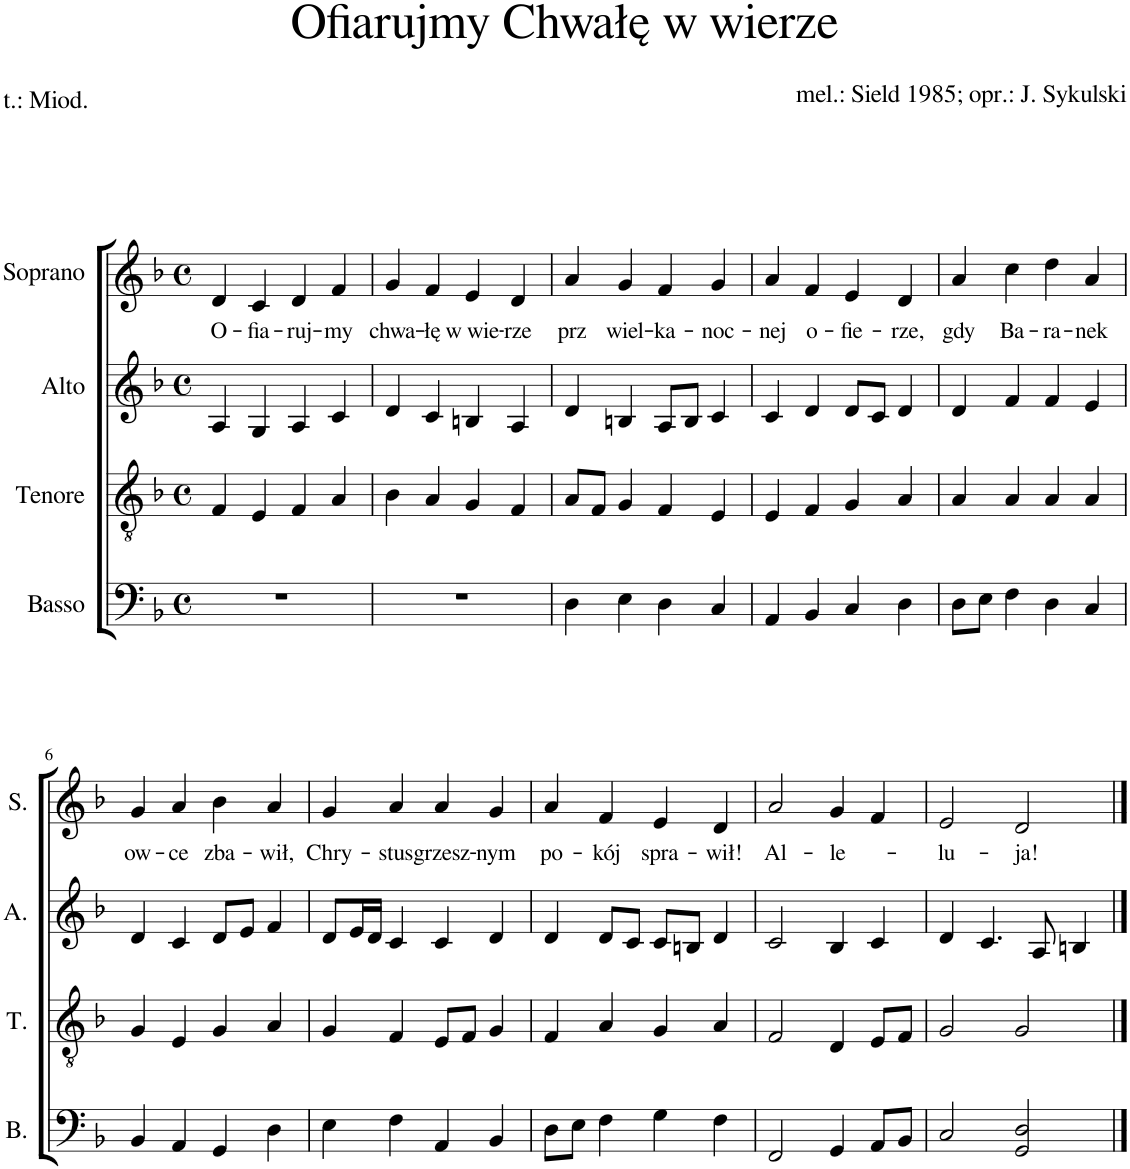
**kern	**kern	**kern	**kern	**text
*part4	*part3	*part2	*part1	*part1
*staff4	*staff3	*staff2	*staff1	*staff1
*I"Basso	*I"Tenore	*I"Alto	*I"Soprano	*
*I'B.	*I'T.	*I'A.	*I'S.	*
*clefF4	*clefGv2	*clefG2	*clefG2	*
*k[b-]	*k[b-]	*k[b-]	*k[b-]	*
*M4/4	*M4/4	*M4/4	*M4/4	*
*met(c)	*met(c)	*met(c)	*met(c)	*
=1	=1	=1	=1	=1
!	!	!	!	!LO:LY:b
1r	4F/	4A/	4d/	O-
!	!	!	!	!LO:LY:b
.	4E/	4G/	4c/	-fia-
!	!	!	!	!LO:LY:b
.	4F/	4A/	4d/	-ruj-
!	!	!	!	!LO:LY:b
.	4A/	4c/	4f/	-my
=2	=2	=2	=2	=2
!	!	!	!	!LO:LY:b
1r	4B-\	4d/	4g/	chwa-
!	!	!	!	!LO:LY:b
.	4A/	4c/	4f/	-łę
!	!	!	!	!LO:LY:b
.	4G/	4Bn/	4e/	w wie-
!	!	!	!	!LO:LY:b
.	4F/	4A/	4d/	-rze
=3	=3	=3	=3	=3
!	!	!	!	!LO:LY:b
4D\	8A/L	4d/	4a/	prz
.	8F/J	.	.	.
!	!	!	!	!LO:LY:b
4E\	4G/	4Bn/	4g/	wiel-
!	!	!	!	!LO:LY:b
4D\	4F/	8A/L	4f/	-ka-
.	.	8B/J	.	.
!	!	!	!	!LO:LY:b
4C/	4E/	4c/	4g/	-noc-
=4	=4	=4	=4	=4
!	!	!	!	!LO:LY:b
4AA/	4E/	4c/	4a/	-nej
!	!	!	!	!LO:LY:b
4BB-/	4F/	4d/	4f/	o-
!	!	!	!	!LO:LY:b
4C/	4G/	8d/L	4e/	-fie-
.	.	8c/J	.	.
!	!	!	!	!LO:LY:b
4D\	4A/	4d/	4d/	-rze,
=5	=5	=5	=5	=5
!	!	!	!	!LO:LY:b
8D\L	4A/	4d/	4a/	gdy
8E\J	.	.	.	.
!	!	!	!	!LO:LY:b
4F\	4A/	4f/	4cc\	Ba-
!	!	!	!	!LO:LY:b
4D\	4A/	4f/	4dd\	-ra-
!	!	!	!	!LO:LY:b
4C/	4A/	4e/	4a/	-nek
!!LO:LB:g=z
=6	=6	=6	=6	=6
!	!	!	!	!LO:LY:b
4BB-/	4G/	4d/	4g/	ow-
!	!	!	!	!LO:LY:b
4AA/	4E/	4c/	4a/	-ce
!	!	!	!	!LO:LY:b
4GG/	4G/	8d/L	4b-\	zba-
.	.	8e/J	.	.
!	!	!	!	!LO:LY:b
4D\	4A/	4f/	4a/	-wił,
=7	=7	=7	=7	=7
!	!	!	!	!LO:LY:b
4E\	4G/	8d/L	4g/	Chry-
.	.	16e/L	.	.
.	.	16d/JJ	.	.
!	!	!	!	!LO:LY:b
4F\	4F/	4c/	4a/	-stus
!	!	!	!	!LO:LY:b
4AA/	8E/L	4c/	4a/	grzesz-
.	8F/J	.	.	.
!	!	!	!	!LO:LY:b
4BB-/	4G/	4d/	4g/	-nym
=8	=8	=8	=8	=8
!	!	!	!	!LO:LY:b
8D\L	4F/	4d/	4a/	po-
8E\J	.	.	.	.
!	!	!	!	!LO:LY:b
4F\	4A/	8d/L	4f/	-kój
.	.	8c/J	.	.
!	!	!	!	!LO:LY:b
4G\	4G/	8c/L	4e/	spra-
.	.	8Bn/J	.	.
!	!	!	!	!LO:LY:b
4F\	4A/	4d/	4d/	-wił!
=9	=9	=9	=9	=9
!	!	!	!	!LO:LY:b
2FF/	2F/	2c/	2a/	Al-
!	!	!	!	!LO:LY:b
4GG/	4D/	4B-/	4g/	-le-
8AA/L	8E/L	4c/	4f/	.
8BB-/J	8F/J	.	.	.
=10	=10	=10	=10	=10
!	!	!	!	!LO:LY:b
2C/	2G/	4d/	2e/	-lu-
.	.	4.c/	.	.
!	!	!	!	!LO:LY:b
2GG/ 2D/	2G/	.	2d/	-ja!
.	.	8A/	.	.
.	.	4Bn/	.	.
==	==	==	==	==
*-	*-	*-	*-	*-
